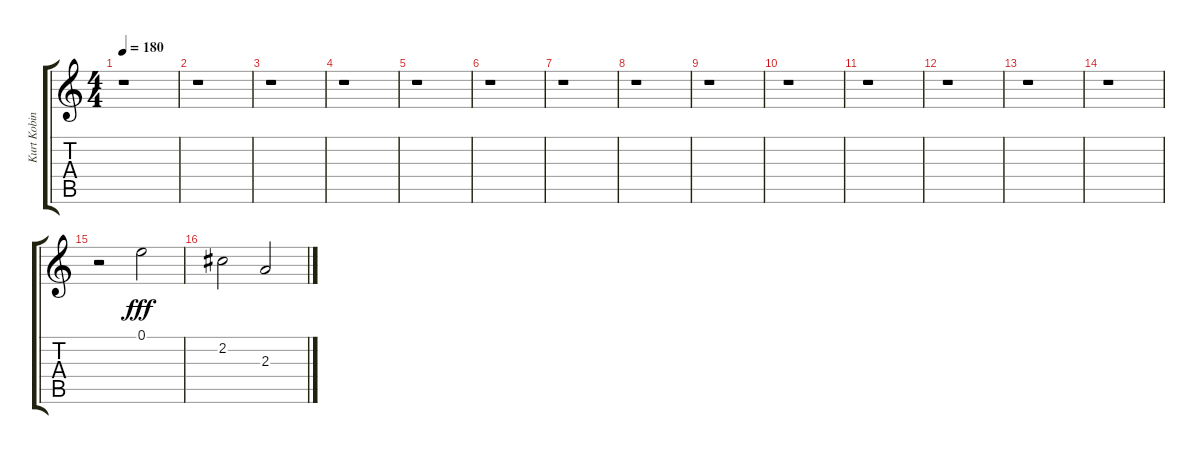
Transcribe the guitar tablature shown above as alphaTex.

\track ("Kurt Kobin - Vocals" "Kurt Kobin") {instrument distortionguitar}
\staff {score tabs}
\tuning (E4 B3 G3 D3 A2 E2) {hide}
\ts (4 4)
\tempo 180
\clef g2
\ks c
r.1{dy fff instrument distortionguitar} |
r.1 |
r.1 |
r.1 |
r.1 |
r.1 |
r.1 |
r.1 |
r.1 |
r.1 |
r.1 |
r.1 |
r.1 |
r.1 |
r.2 0.1.2 |
2.2.2 2.3.2
